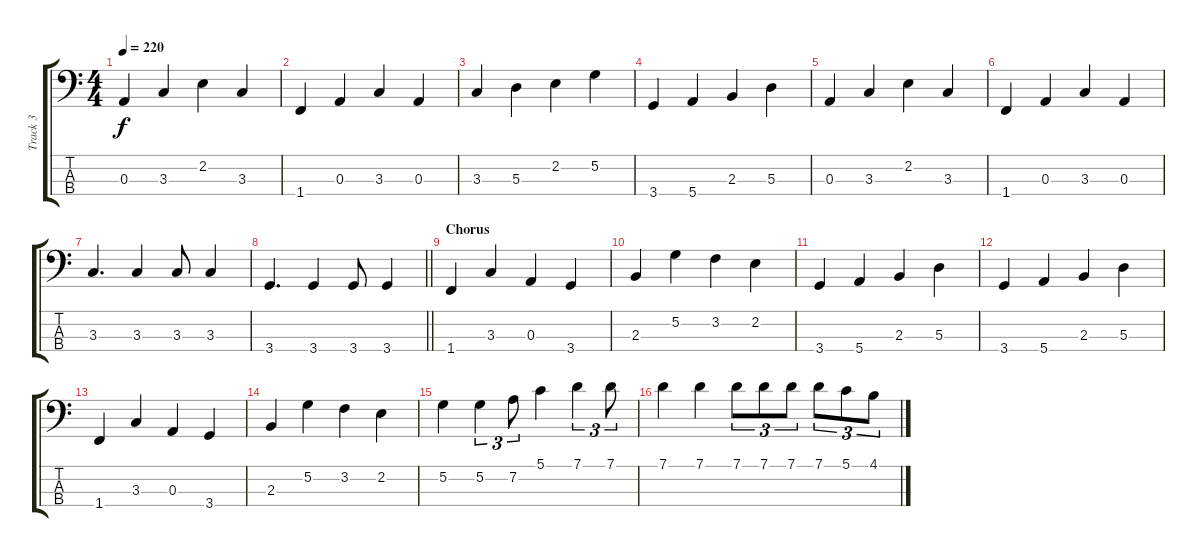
\track ("Track 3" "Track 3") {instrument electricbassfinger}
\staff {score tabs}
\tuning (G2 D2 A1 E1) {hide}
\ts (4 4)
\tempo 220
\clef f4
\ks c
0.3.4{dy f} 3.3.4 2.2.4 3.3.4 |
1.4.4 0.3.4 3.3.4 0.3.4 |
3.3.4 5.3.4 2.2.4 5.2.4 |
3.4.4 5.4.4 2.3.4 5.3.4 |
0.3.4 3.3.4 2.2.4 3.3.4 |
1.4.4 0.3.4 3.3.4 0.3.4 |
3.3.4{d} 3.3.4 3.3.8 3.3.4 |
\barLineRight lightlight
3.4.4{d} 3.4.4 3.4.8 3.4.4 |
\section ("" "Chorus")
1.4.4 3.3.4 0.3.4 3.4.4 |
2.3.4 5.2.4 3.2.4 2.2.4 |
3.4.4 5.4.4 2.3.4 5.3.4 |
3.4.4 5.4.4 2.3.4 5.3.4 |
1.4.4 3.3.4 0.3.4 3.4.4 |
2.3.4 5.2.4 3.2.4 2.2.4 |
5.2.4 5.2.4{tu (3 2)} 7.2.8{tu (3 2)} 5.1.4 7.1.4{tu (3 2)} 7.1.8{tu (3 2)} |
7.1.4 7.1.4 7.1.8{tu (3 2)} 7.1.8{tu (3 2)} 7.1.8{tu (3 2)} 7.1.8{tu (3 2)} 5.1.8{tu (3 2)} 4.1.8{tu (3 2)}
